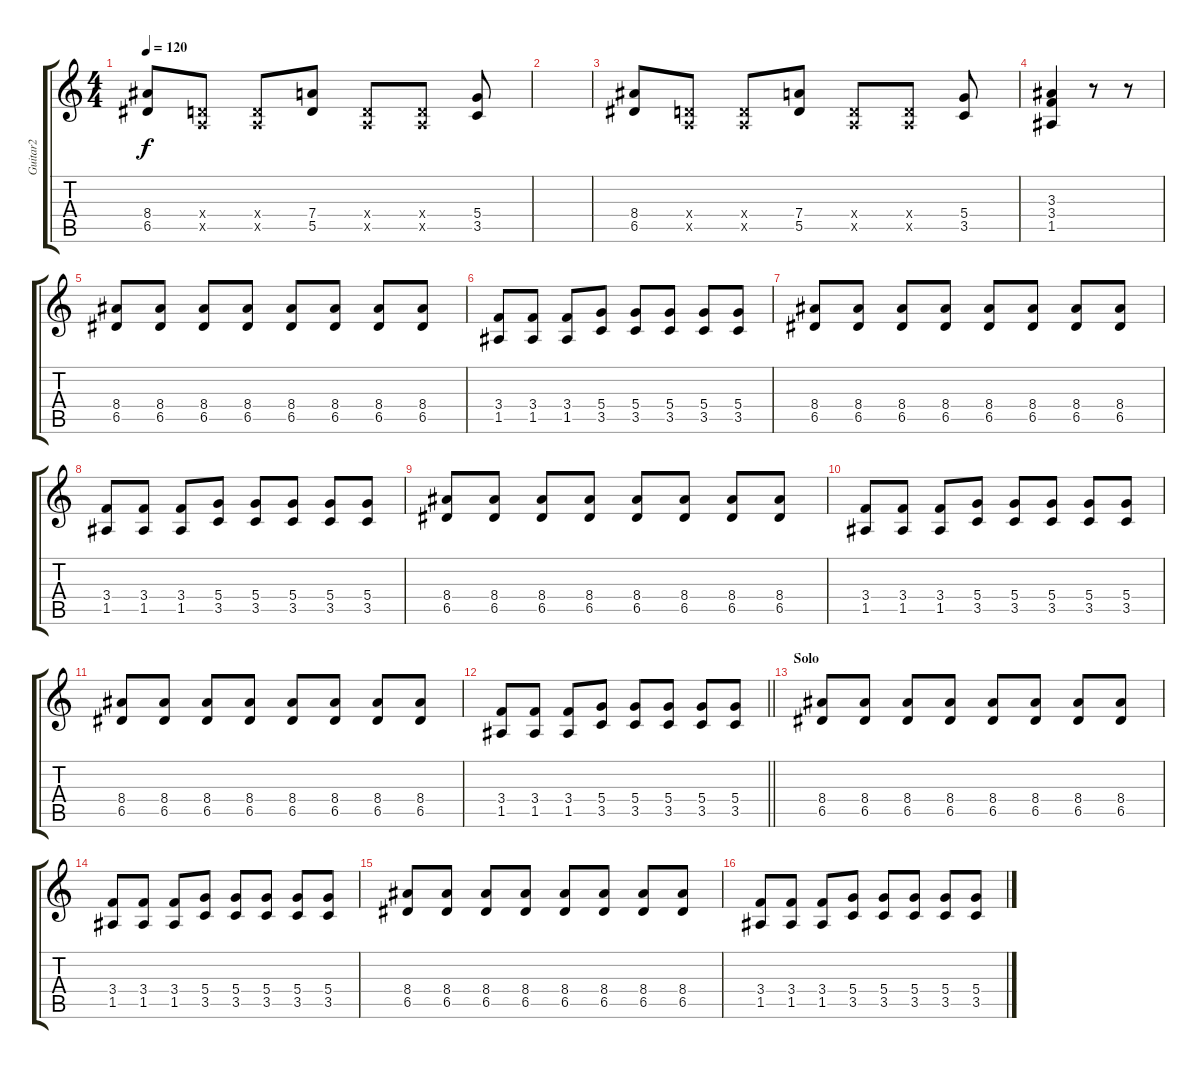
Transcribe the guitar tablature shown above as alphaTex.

\track ("Guitar2" "Guitar2") {instrument distortionguitar}
\staff {score tabs}
\tuning (E4 B3 G3 D3 A2 E2) {hide}
\ts (4 4)
\tempo 120
\clef g2
\ks c
(8.4 6.5).8{dy f} (0.4{x} 0.5{x}).8 (0.4{x} 0.5{x}).8 (7.4 5.5).8 (0.4{x} 0.5{x}).8 (0.4{x} 0.5{x}).8 (5.4 3.5).8 |
|
(8.4 6.5).8 (0.4{x} 0.5{x}).8 (0.4{x} 0.5{x}).8 (7.4 5.5).8 (0.4{x} 0.5{x}).8 (0.4{x} 0.5{x}).8 (5.4 3.5).8 |
(3.3 3.4 1.5).4 r.8 r.8 |
(8.4 6.5).8 (8.4 6.5).8 (8.4 6.5).8 (8.4 6.5).8 (8.4 6.5).8 (8.4 6.5).8 (8.4 6.5).8 (8.4 6.5).8 |
(3.4 1.5).8 (3.4 1.5).8 (3.4 1.5).8 (5.4 3.5).8 (5.4 3.5).8 (5.4 3.5).8 (5.4 3.5).8 (5.4 3.5).8 |
(8.4 6.5).8 (8.4 6.5).8 (8.4 6.5).8 (8.4 6.5).8 (8.4 6.5).8 (8.4 6.5).8 (8.4 6.5).8 (8.4 6.5).8 |
(3.4 1.5).8 (3.4 1.5).8 (3.4 1.5).8 (5.4 3.5).8 (5.4 3.5).8 (5.4 3.5).8 (5.4 3.5).8 (5.4 3.5).8 |
(8.4 6.5).8 (8.4 6.5).8 (8.4 6.5).8 (8.4 6.5).8 (8.4 6.5).8 (8.4 6.5).8 (8.4 6.5).8 (8.4 6.5).8 |
(3.4 1.5).8 (3.4 1.5).8 (3.4 1.5).8 (5.4 3.5).8 (5.4 3.5).8 (5.4 3.5).8 (5.4 3.5).8 (5.4 3.5).8 |
(8.4 6.5).8 (8.4 6.5).8 (8.4 6.5).8 (8.4 6.5).8 (8.4 6.5).8 (8.4 6.5).8 (8.4 6.5).8 (8.4 6.5).8 |
\barLineRight lightlight
(3.4 1.5).8 (3.4 1.5).8 (3.4 1.5).8 (5.4 3.5).8 (5.4 3.5).8 (5.4 3.5).8 (5.4 3.5).8 (5.4 3.5).8 |
\section ("" "Solo")
(8.4 6.5).8 (8.4 6.5).8 (8.4 6.5).8 (8.4 6.5).8 (8.4 6.5).8 (8.4 6.5).8 (8.4 6.5).8 (8.4 6.5).8 |
(3.4 1.5).8 (3.4 1.5).8 (3.4 1.5).8 (5.4 3.5).8 (5.4 3.5).8 (5.4 3.5).8 (5.4 3.5).8 (5.4 3.5).8 |
(8.4 6.5).8 (8.4 6.5).8 (8.4 6.5).8 (8.4 6.5).8 (8.4 6.5).8 (8.4 6.5).8 (8.4 6.5).8 (8.4 6.5).8 |
(3.4 1.5).8 (3.4 1.5).8 (3.4 1.5).8 (5.4 3.5).8 (5.4 3.5).8 (5.4 3.5).8 (5.4 3.5).8 (5.4 3.5).8
